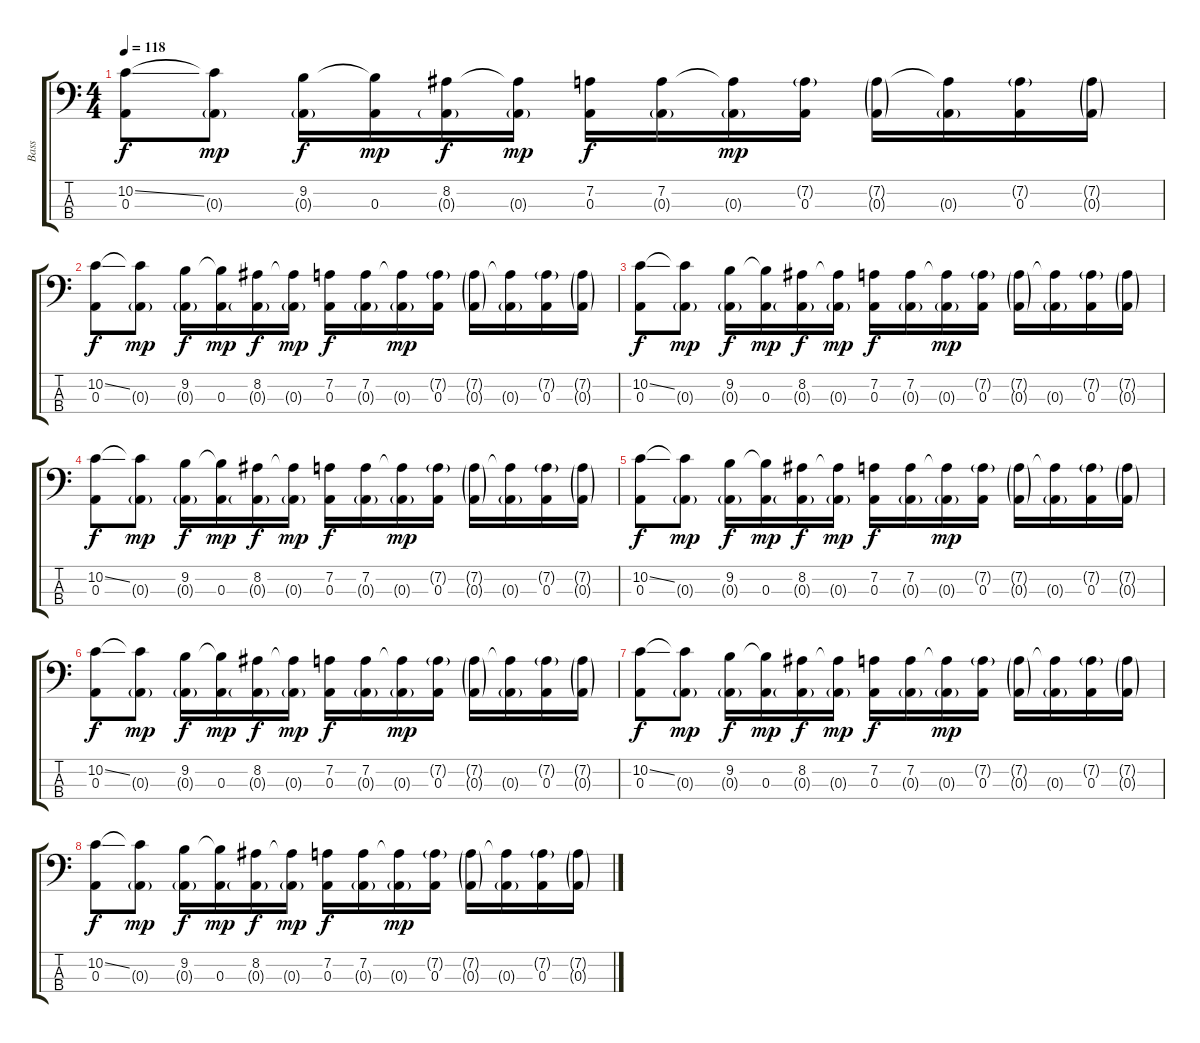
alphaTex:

\track ("Bass" "Bass") {instrument electricbassfinger}
\staff {score tabs}
\tuning (G2 D2 A1 E1) {hide}
\ts (4 4)
\tempo 118
\clef f4
\ks c
(10.2{ss} 0.3).8{dy f} (10.2{t} 0.3{g}).8{dy mp} (9.2 0.3{g}).16{dy f} (9.2{t} 0.3).16{dy mp} (8.2 0.3{g}).16{dy f} (8.2{t} 0.3{g}).16{dy mp} (7.2 0.3).16{dy f} (7.2 0.3{g}).16 (7.2{t} 0.3{g}).16{dy mp} (7.2{g} 0.3).16 (7.2{g} 0.3{g}).16 (7.2{t} 0.3{g}).16 (7.2{g} 0.3).16 (7.2{g} 0.3{g}).16 |
(10.2{ss} 0.3).8{dy f} (10.2{t} 0.3{g}).8{dy mp} (9.2 0.3{g}).16{dy f} (9.2{t} 0.3).16{dy mp} (8.2 0.3{g}).16{dy f} (8.2{t} 0.3{g}).16{dy mp} (7.2 0.3).16{dy f} (7.2 0.3{g}).16 (7.2{t} 0.3{g}).16{dy mp} (7.2{g} 0.3).16 (7.2{g} 0.3{g}).16 (7.2{t} 0.3{g}).16 (7.2{g} 0.3).16 (7.2{g} 0.3{g}).16 |
(10.2{ss} 0.3).8{dy f} (10.2{t} 0.3{g}).8{dy mp} (9.2 0.3{g}).16{dy f} (9.2{t} 0.3).16{dy mp} (8.2 0.3{g}).16{dy f} (8.2{t} 0.3{g}).16{dy mp} (7.2 0.3).16{dy f} (7.2 0.3{g}).16 (7.2{t} 0.3{g}).16{dy mp} (7.2{g} 0.3).16 (7.2{g} 0.3{g}).16 (7.2{t} 0.3{g}).16 (7.2{g} 0.3).16 (7.2{g} 0.3{g}).16 |
(10.2{ss} 0.3).8{dy f} (10.2{t} 0.3{g}).8{dy mp} (9.2 0.3{g}).16{dy f} (9.2{t} 0.3).16{dy mp} (8.2 0.3{g}).16{dy f} (8.2{t} 0.3{g}).16{dy mp} (7.2 0.3).16{dy f} (7.2 0.3{g}).16 (7.2{t} 0.3{g}).16{dy mp} (7.2{g} 0.3).16 (7.2{g} 0.3{g}).16 (7.2{t} 0.3{g}).16 (7.2{g} 0.3).16 (7.2{g} 0.3{g}).16 |
(10.2{ss} 0.3).8{dy f} (10.2{t} 0.3{g}).8{dy mp} (9.2 0.3{g}).16{dy f} (9.2{t} 0.3).16{dy mp} (8.2 0.3{g}).16{dy f} (8.2{t} 0.3{g}).16{dy mp} (7.2 0.3).16{dy f} (7.2 0.3{g}).16 (7.2{t} 0.3{g}).16{dy mp} (7.2{g} 0.3).16 (7.2{g} 0.3{g}).16 (7.2{t} 0.3{g}).16 (7.2{g} 0.3).16 (7.2{g} 0.3{g}).16 |
(10.2{ss} 0.3).8{dy f} (10.2{t} 0.3{g}).8{dy mp} (9.2 0.3{g}).16{dy f} (9.2{t} 0.3).16{dy mp} (8.2 0.3{g}).16{dy f} (8.2{t} 0.3{g}).16{dy mp} (7.2 0.3).16{dy f} (7.2 0.3{g}).16 (7.2{t} 0.3{g}).16{dy mp} (7.2{g} 0.3).16 (7.2{g} 0.3{g}).16 (7.2{t} 0.3{g}).16 (7.2{g} 0.3).16 (7.2{g} 0.3{g}).16 |
(10.2{ss} 0.3).8{dy f} (10.2{t} 0.3{g}).8{dy mp} (9.2 0.3{g}).16{dy f} (9.2{t} 0.3).16{dy mp} (8.2 0.3{g}).16{dy f} (8.2{t} 0.3{g}).16{dy mp} (7.2 0.3).16{dy f} (7.2 0.3{g}).16 (7.2{t} 0.3{g}).16{dy mp} (7.2{g} 0.3).16 (7.2{g} 0.3{g}).16 (7.2{t} 0.3{g}).16 (7.2{g} 0.3).16 (7.2{g} 0.3{g}).16 |
(10.2{ss} 0.3).8{dy f} (10.2{t} 0.3{g}).8{dy mp} (9.2 0.3{g}).16{dy f} (9.2{t} 0.3).16{dy mp} (8.2 0.3{g}).16{dy f} (8.2{t} 0.3{g}).16{dy mp} (7.2 0.3).16{dy f} (7.2 0.3{g}).16 (7.2{t} 0.3{g}).16{dy mp} (7.2{g} 0.3).16 (7.2{g} 0.3{g}).16 (7.2{t} 0.3{g}).16 (7.2{g} 0.3).16 (7.2{g} 0.3{g}).16
